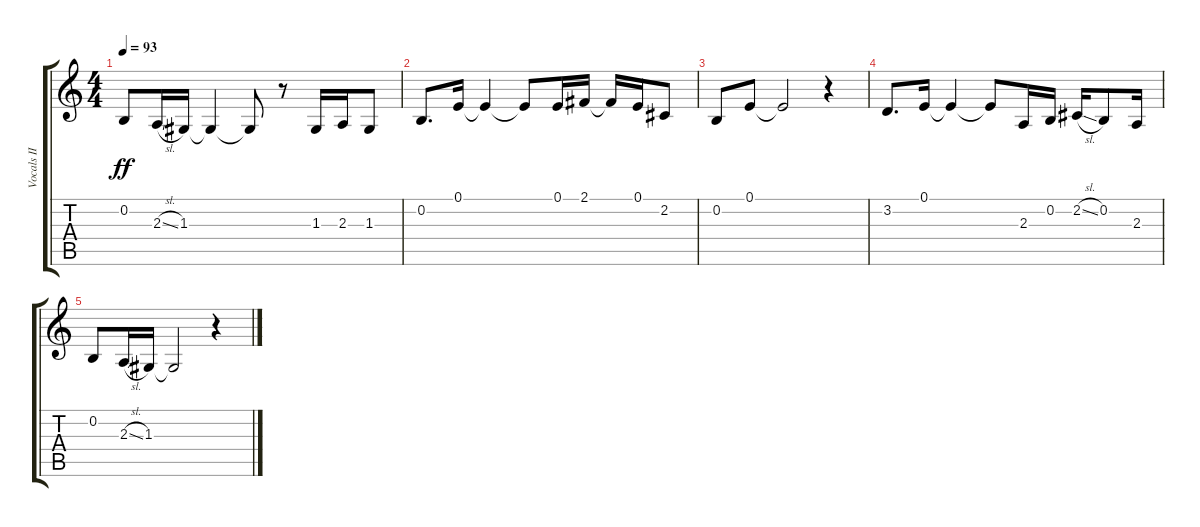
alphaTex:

\track ("Vocals II" "Vocals II") {instrument voiceoohs}
\staff {score tabs}
\tuning (E4 B3 G3 D3 A2 E2) {hide}
\ts (4 4)
\tempo 93
\clef g2
\ks c
0.2.8{dy ff} 2.3{sl}.16 1.3.16 1.3{t}.4 1.3{t}.8 r.8 1.3.16 2.3.16 1.3.8 |
0.2.8{d} 0.1.16 0.1{t}.4 0.1{t}.8 0.1.16 2.1.16 2.1{t}.16 0.1.16 2.2.8 |
0.2.8 0.1.8 0.1{t}.2 r.4 |
3.2.8{d} 0.1.16 0.1{t}.4 0.1{t}.8 2.3.16 0.2.16 2.2{sl}.16 0.2.8 2.3.16 |
0.2.8 2.3{sl}.16 1.3.16 1.3{t}.2 r.4
